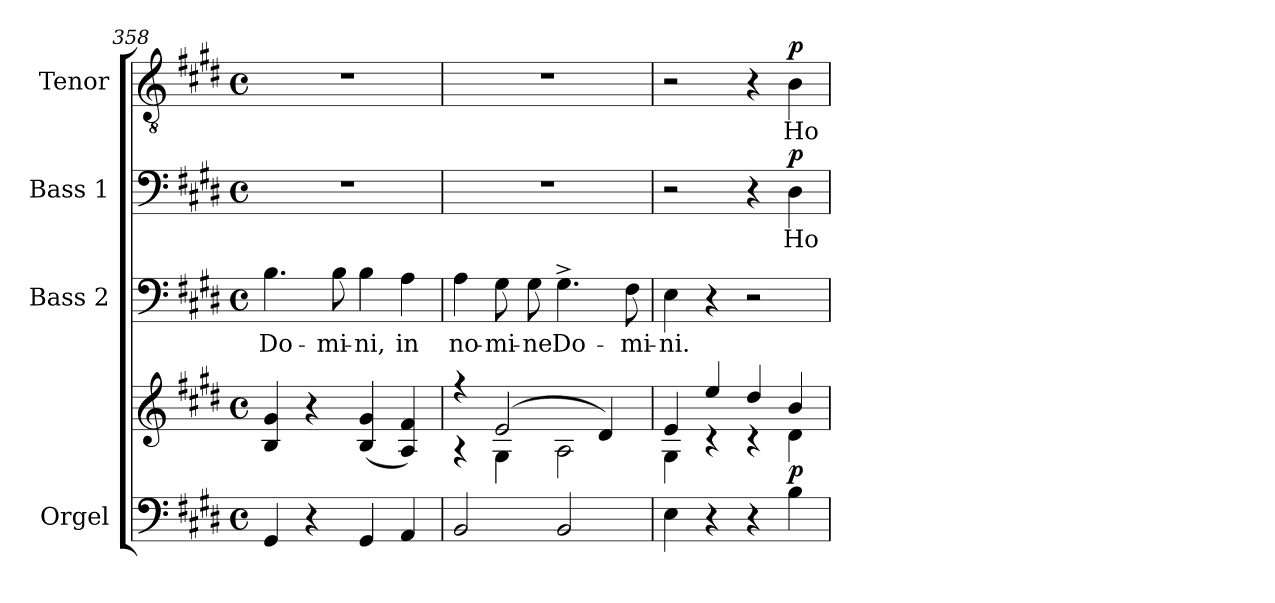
**kern	**kern	**dynam	**kern	**text	**kern	**text	**dynam	**kern	**text	**dynam
*part4	*part4	*part4	*part3	*part3	*part2	*part2	*part2	*part1	*part1	*part1
*staff5	*staff4	*staff4/5	*staff3	*staff3	*staff2	*staff2	*staff2	*staff1	*staff1	*staff1
*I"Orgel	*	*	*I"Bass 2	*	*I"Bass 1	*	*	*I"Tenor	*	*
*I'Org.	*	*	*I'B2.	*	*I'B1.	*	*	*I'T.	*	*
!!LO:LB:g=z
*clefF4	*clefG2	*	*clefF4	*	*clefF4	*	*	*clefGv2	*	*
*k[f#c#g#d#]	*k[f#c#g#d#]	*	*k[f#c#g#d#]	*	*k[f#c#g#d#]	*	*	*k[f#c#g#d#]	*	*
*E:	*E:	*	*E:	*	*E:	*	*	*E:	*	*
*M4/4	*M4/4	*	*M4/4	*	*M4/4	*	*	*M4/4	*	*
*met(c)	*met(c)	*	*met(c)	*	*met(c)	*	*	*met(c)	*	*
=358	=358	=358	=358	=358	=358	=358	=358	=358	=358	=358
!	!	!	!	!LO:LY:b	!	!	!	!	!	!
4GG#/	4B/ 4g#/	.	4.B\	Do-	1r	.	.	1r	.	.
4r	4r	.	.	.	.	.	.	.	.	.
!	!	!	!	!LO:LY:b	!	!	!	!	!	!
.	.	.	8B\	-mi-	.	.	.	.	.	.
!	!	!	!	!LO:LY:b	!	!	!	!	!	!
4GG#/	(<4B/ 4g#/	.	4B\	-ni,	.	.	.	.	.	.
!	!	!	!	!LO:LY:b	!	!	!	!	!	!
4AA/	4A/ 4f#/)	.	4A\	in	.	.	.	.	.	.
=359	=359	=359	=359	=359	=359	=359	=359	=359	=359	=359
*	*^	*	*	*	*	*	*	*	*	*
!	!	!	!	!	!LO:LY:b	!	!	!	!	!	!
2BB/	4r	4r	.	4A\	no-	1r	.	.	1r	.	.
!	!	!	!	!	!LO:LY:b	!	!	!	!	!	!
.	(2e/	4G#\	.	8G#\	-mi-	.	.	.	.	.	.
!	!	!	!	!	!LO:LY:b	!	!	!	!	!	!
.	.	.	.	8G#\	-ne	.	.	.	.	.	.
!	!	!	!	!	!LO:LY:b	!	!	!	!	!	!
2BB/	.	2A\	.	4.G#^>\	Do-	.	.	.	.	.	.
.	4d#/)	.	.	.	.	.	.	.	.	.	.
!	!	!	!	!	!LO:LY:b	!	!	!	!	!	!
.	.	.	.	8F#\	-mi-	.	.	.	.	.	.
=360	=360	=360	=360	=360	=360	=360	=360	=360	=360	=360	=360
!	!	!	!	!	!LO:LY:b	!	!	!	!	!	!
4E\	4e/	4G#\	.	4E\	-ni.	2r	.	.	2r	.	.
4r	4ee/	4rc	.	4r	.	.	.	.	.	.	.
4r	4dd#/	4rc	.	2r	.	4r	.	.	4r	.	.
!	!	!	!LO:DY:b	!	!	!	!LO:LY:b	!LO:DY:a	!	!LO:LY:b	!LO:DY:a
4B\	4b/	4d#\	p	.	.	4D#\	Ho-	p	4B\	Ho-	p
*	*v	*v	*	*	*	*	*	*	*	*	*
=	=	=	=	=	=	=	=	=	=	=
*-	*-	*-	*-	*-	*-	*-	*-	*-	*-	*-
